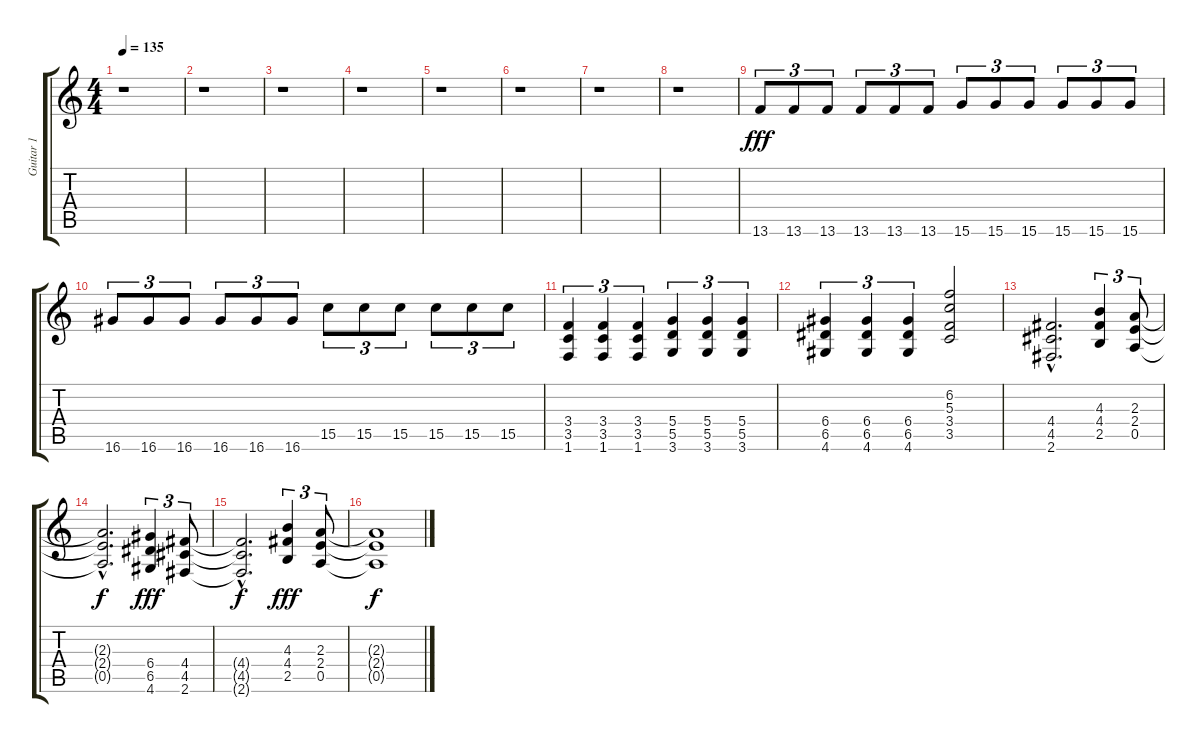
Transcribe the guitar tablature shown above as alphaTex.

\track ("Guitar 1" "Guitar 1") {instrument distortionguitar}
\staff {score tabs}
\tuning (E4 B3 G3 D3 A2 E2) {hide}
\ts (4 4)
\tempo 135
\clef g2
\ks c
r.1{dy fff} |
r.1 |
r.1 |
r.1 |
r.1 |
r.1 |
r.1 |
r.1 |
13.6.8{tu (3 2) balance 8} 13.6.8{tu (3 2)} 13.6.8{tu (3 2)} 13.6.8{tu (3 2)} 13.6.8{tu (3 2)} 13.6.8{tu (3 2)} 15.6.8{tu (3 2)} 15.6.8{tu (3 2)} 15.6.8{tu (3 2)} 15.6.8{tu (3 2)} 15.6.8{tu (3 2)} 15.6.8{tu (3 2)} |
16.6.8{tu (3 2)} 16.6.8{tu (3 2)} 16.6.8{tu (3 2)} 16.6.8{tu (3 2)} 16.6.8{tu (3 2)} 16.6.8{tu (3 2)} 15.5.8{tu (3 2)} 15.5.8{tu (3 2)} 15.5.8{tu (3 2)} 15.5.8{tu (3 2)} 15.5.8{tu (3 2)} 15.5.8{tu (3 2)} |
(3.4 3.5 1.6).4{tu (3 2)} (3.4 3.5 1.6).4{tu (3 2)} (3.4 3.5 1.6).4{tu (3 2)} (5.4 5.5 3.6).4{tu (3 2)} (5.4 5.5 3.6).4{tu (3 2)} (5.4 5.5 3.6).4{tu (3 2)} |
(6.4 6.5 4.6).4{tu (3 2)} (6.4 6.5 4.6).4{tu (3 2)} (6.4 6.5 4.6).4{tu (3 2)} (6.2 5.3 3.4 3.5).2 |
(4.4{hac} 4.5{hac} 2.6{hac}).2{d} (4.3 4.4 2.5).4{tu (3 2)} (2.3 2.4 0.5).8{tu (3 2)} |
(2.3{hac t} 2.4{hac t} 0.5{hac t}).2{d dy f} (6.4 6.5 4.6).4{tu (3 2) dy fff} (4.4 4.5 2.6).8{tu (3 2)} |
(4.4{hac t} 4.5{hac t} 2.6{hac t}).2{d dy f} (4.3 4.4 2.5).4{tu (3 2) dy fff} (2.3 2.4 0.5).8{tu (3 2)} |
(2.3{t} 2.4{t} 0.5{t}).1{dy f}
